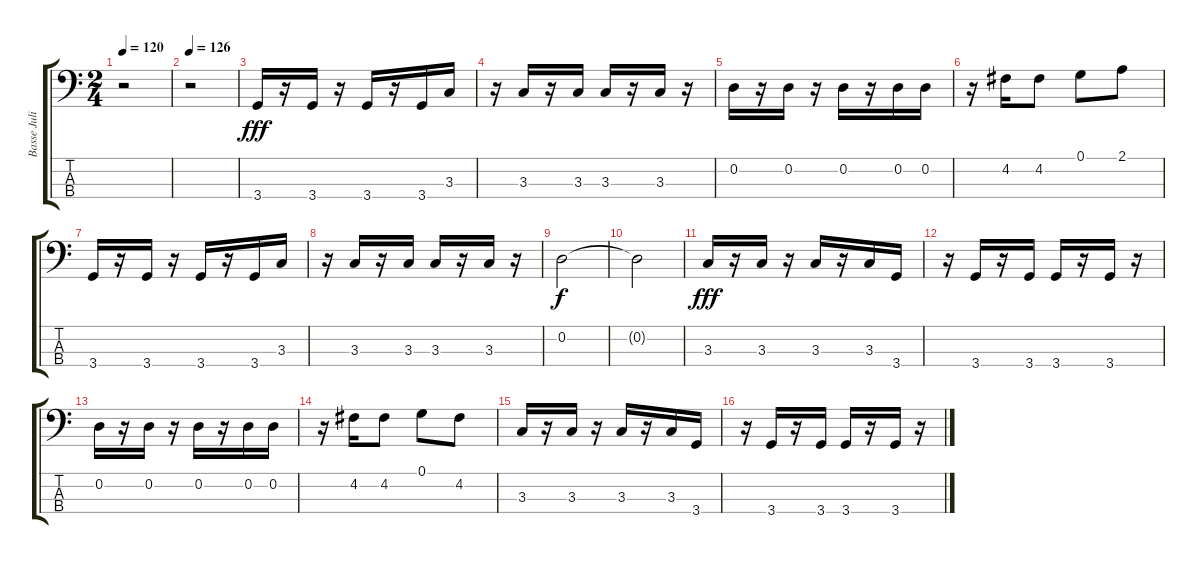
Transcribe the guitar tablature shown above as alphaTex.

\track ("Basse Julio" "Basse Juli") {instrument electricbassfinger}
\staff {score tabs}
\tuning (G2 D2 A1 E1) {hide}
\ts (2 4)
\tempo 120
\clef f4
\ks c
r.2{dy f} |
\tempo 126
r.2 |
3.4.16{dy fff} r.16 3.4.16 r.16 3.4.16 r.16 3.4.16 3.3.16 |
r.16 3.3.16 r.16 3.3.16 3.3.16 r.16 3.3.16 r.16 |
0.2.16 r.16 0.2.16 r.16 0.2.16 r.16 0.2.16 0.2.16 |
r.16 4.2.16 4.2.8 0.1.8 2.1.8 |
3.4.16 r.16 3.4.16 r.16 3.4.16 r.16 3.4.16 3.3.16 |
r.16 3.3.16 r.16 3.3.16 3.3.16 r.16 3.3.16 r.16 |
0.2.2{dy f} |
0.2{t}.2 |
3.3.16{dy fff} r.16 3.3.16 r.16 3.3.16 r.16 3.3.16 3.4.16 |
r.16 3.4.16 r.16 3.4.16 3.4.16 r.16 3.4.16 r.16 |
0.2.16 r.16 0.2.16 r.16 0.2.16 r.16 0.2.16 0.2.16 |
r.16 4.2.16 4.2.8 0.1.8 4.2.8 |
3.3.16 r.16 3.3.16 r.16 3.3.16 r.16 3.3.16 3.4.16 |
r.16 3.4.16 r.16 3.4.16 3.4.16 r.16 3.4.16 r.16
